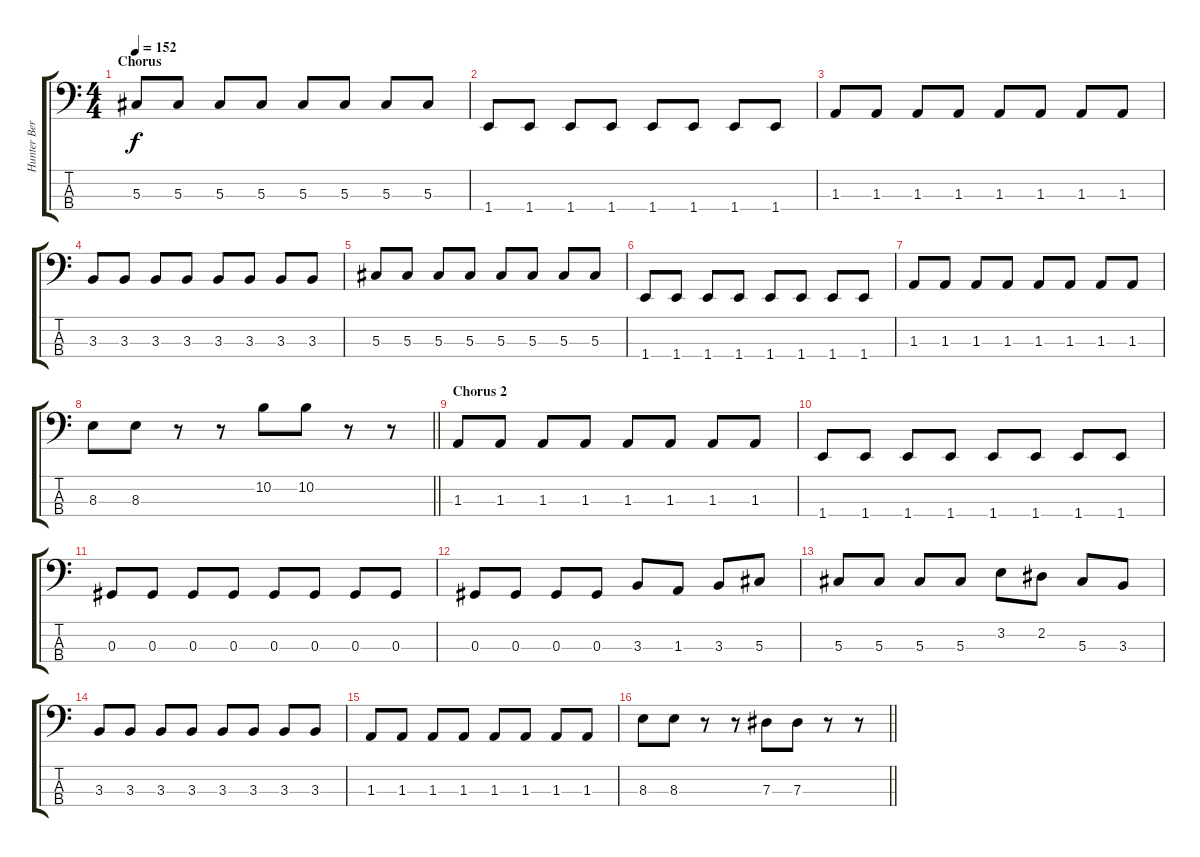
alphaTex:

\track ("Hunter Bergan" "Hunter Ber") {instrument electricbassfinger}
\staff {score tabs}
\tuning (Gb2 Db2 Ab1 Eb1) {hide}
\ts (4 4)
\section ("" "Chorus")
\tempo 152
\clef f4
\ks c
5.3.8{dy f} 5.3.8 5.3.8 5.3.8 5.3.8 5.3.8 5.3.8 5.3.8 |
1.4.8 1.4.8 1.4.8 1.4.8 1.4.8 1.4.8 1.4.8 1.4.8 |
1.3.8 1.3.8 1.3.8 1.3.8 1.3.8 1.3.8 1.3.8 1.3.8 |
3.3.8 3.3.8 3.3.8 3.3.8 3.3.8 3.3.8 3.3.8 3.3.8 |
5.3.8 5.3.8 5.3.8 5.3.8 5.3.8 5.3.8 5.3.8 5.3.8 |
1.4.8 1.4.8 1.4.8 1.4.8 1.4.8 1.4.8 1.4.8 1.4.8 |
1.3.8 1.3.8 1.3.8 1.3.8 1.3.8 1.3.8 1.3.8 1.3.8 |
\barLineRight lightlight
8.3.8 8.3.8 r.8 r.8 10.2.8 10.2.8 r.8 r.8 |
\section ("" "Chorus 2")
1.3.8 1.3.8 1.3.8 1.3.8 1.3.8 1.3.8 1.3.8 1.3.8 |
1.4.8 1.4.8 1.4.8 1.4.8 1.4.8 1.4.8 1.4.8 1.4.8 |
0.3.8 0.3.8 0.3.8 0.3.8 0.3.8 0.3.8 0.3.8 0.3.8 |
0.3.8 0.3.8 0.3.8 0.3.8 3.3.8 1.3.8 3.3.8 5.3.8 |
5.3.8 5.3.8 5.3.8 5.3.8 3.2.8 2.2.8 5.3.8 3.3.8 |
3.3.8 3.3.8 3.3.8 3.3.8 3.3.8 3.3.8 3.3.8 3.3.8 |
1.3.8 1.3.8 1.3.8 1.3.8 1.3.8 1.3.8 1.3.8 1.3.8 |
\barLineRight lightlight
8.3.8 8.3.8 r.8 r.8 7.3.8 7.3.8 r.8 r.8
